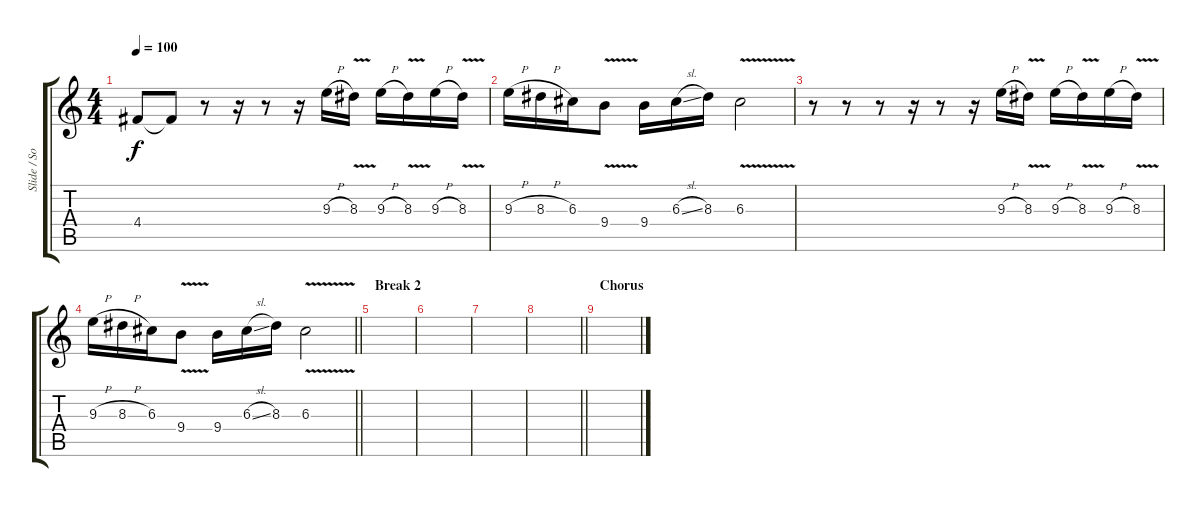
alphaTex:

\track ("Slide / Solo Gtr." "Slide / So") {instrument distortionguitar}
\staff {score tabs}
\tuning (E4 B3 G3 D3 A2 E2) {hide}
\ts (4 4)
\tempo 100
\clef g2
\ks c
4.4{t}.8{dy f} 4.4{t}.8 r.8 r.16 r.8 r.16 9.3{h}.16 8.3{v}.16 9.3{h}.16 8.3{v}.16 9.3{h}.16 8.3{v}.16 |
9.3{h}.16 8.3{h}.16 6.3.16 9.4{v}.8 9.4.16 6.3{sl}.16 8.3.16 6.3{v}.2 |
r.8 r.8 r.8 r.16 r.8 r.16 9.3{h}.16 8.3{v}.16 9.3{h}.16 8.3{v}.16 9.3{h}.16 8.3{v}.16 |
\barLineRight lightlight
9.3{h}.16 8.3{h}.16 6.3.16 9.4{v}.8 9.4.16 6.3{sl}.16 8.3.16 6.3{v}.2 |
\section ("" "Break 2")
|
|
|
\barLineRight lightlight
|
\section ("" "Chorus")
